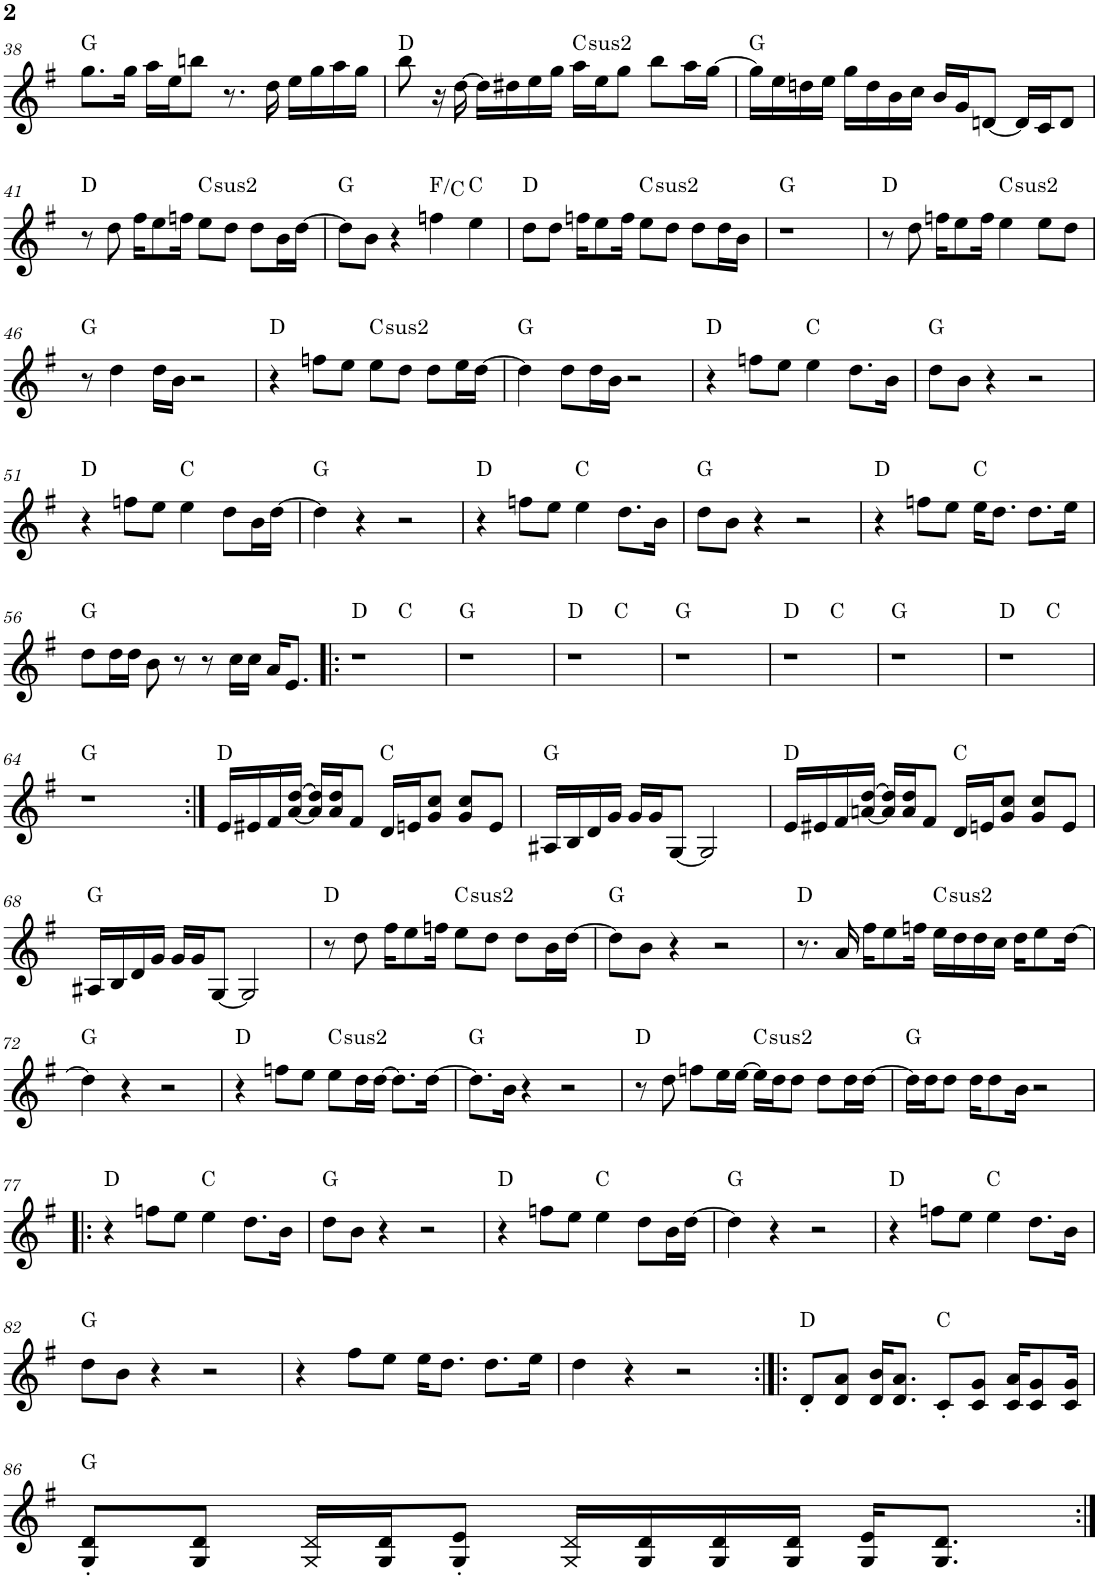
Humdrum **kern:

**kern	**harte
*part1	*part1
*staff1	*
*I"P1	*
!!LO:PB:g=z
*clefG2	*
*k[f#]	*
*G:	*
*M4/4	*
=38	=38
8.gg\L	G:maj
16gg\Jk	.
16aa\LL	.
16ee\J	.
8bbn\J	.
8.r	.
16dd\	.
16ee\LL	.
16gg\	.
16aa\	.
16gg\JJ	.
=39	=39
8bb\	D:maj
16r	.
[>16dd\	.
16dd\LL]	.
16dd#X\	.
16ee\	.
16gg\JJ	.
!	!LO:H:kt=2
16aa\LL	C:(1,2,5)
16ee\J	.
8gg\J	.
8bb\L	.
16aa\L	.
[>16gg\JJ	.
=40	=40
16gg\LL]	G:maj
16ee\	.
16ddn\	.
16ee\JJ	.
16gg\LL	.
16dd\	.
16b\	.
16cc\JJ	.
16b/LL	.
16g/J	.
[<8dn/J	.
16d/LL]	.
16c/J	.
8d/J	.
!!LO:LB:g=z
=41	=41
8r	D:maj
8dd\	.
16ff#\KL	.
8ee\	.
16ffn\Jk	.
!	!LO:H:kt=2
8ee\L	C:(1,2,5)
8dd\J	.
8dd\L	.
16b\L	.
[>16dd\JJ	.
=42	=42
8dd\L]	G:maj
8b\J	.
4r	.
4ffn\	F:maj/5
4ee\	C:maj
=43	=43
8dd\L	D:maj
8dd\J	.
16ffn\KL	.
8ee\	.
16ff\Jk	.
!	!LO:H:kt=2
8ee\L	C:(1,2,5)
8dd\J	.
8dd\L	.
16dd\L	.
16b\JJ	.
=44	=44
1r	G:maj
=45	=45
8r	D:maj
8dd\	.
16ffn\KL	.
8ee\	.
16ff\Jk	.
!	!LO:H:kt=2
4ee\	C:(1,2,5)
8ee\L	.
8dd\J	.
!!LO:LB:g=z
=46	=46
8r	G:maj
4dd\	.
16dd\LL	.
16b\JJ	.
2r	.
=47	=47
4r	D:maj
8ffn\L	.
8ee\J	.
!	!LO:H:kt=2
8ee\L	C:(1,2,5)
8dd\J	.
8dd\L	.
16ee\L	.
[>16dd\JJ	.
=48	=48
4dd\]	G:maj
8dd\L	.
16dd\L	.
16b\JJ	.
2r	.
=49	=49
4r	D:maj
8ffn\L	.
8ee\J	.
4ee\	C:maj
8.dd\L	.
16b\Jk	.
=50	=50
8dd\L	G:maj
8b\J	.
4r	.
2r	.
!!LO:LB:g=z
=51	=51
4r	D:maj
8ffn\L	.
8ee\J	.
4ee\	C:maj
8dd\L	.
16b\L	.
[>16dd\JJ	.
=52	=52
4dd\]	G:maj
4r	.
2r	.
=53	=53
4r	D:maj
8ffn\L	.
8ee\J	.
4ee\	C:maj
8.dd\L	.
16b\Jk	.
=54	=54
8dd\L	G:maj
8b\J	.
4r	.
2r	.
=55	=55
4r	D:maj
8ffn\L	.
8ee\J	.
16ee\KL	C:maj
8.dd\J	.
8.dd\L	.
16ee\Jk	.
!!LO:LB:g=z
=56	=56
8dd\L	G:maj
16dd\L	.
16dd\JJ	.
8b\	.
8r	.
8r	.
16cc\LL	.
16cc\JJ	.
16a/KL	.
8.e/J	.
=57!|:	=57!|:
*^	*
1r	2ryy	D:maj
.	2ryy	C:maj
*v	*v	*
=58	=58
1r	G:maj
=59	=59
*^	*
1r	2ryy	D:maj
.	2ryy	C:maj
*v	*v	*
=60	=60
1r	G:maj
=61	=61
*^	*
1r	2ryy	D:maj
.	2ryy	C:maj
*v	*v	*
=62	=62
1r	G:maj
=63	=63
*^	*
1r	2ryy	D:maj
.	2ryy	C:maj
*v	*v	*
!!LO:LB:g=z
=64	=64
1r	G:maj
=65:|!	=65:|!
16e/LL	D:maj
16e#X/	.
16f#/	.
[<16a/ [>16dd/JJ	.
16a/] 16dd/]LL	.
16a/ 16dd/J	.
8f#/J	.
16d/LL	C:maj
16en/J	.
8g/ 8cc/J	.
8g/ 8cc/L	.
8e/J	.
=66	=66
16A#X/LL	G:maj
16B/	.
16d/	.
16g/JJ	.
16g/LL	.
16g/J	.
[<8G/J	.
2G/]	.
=67	=67
16e/LL	D:maj
16e#X/	.
16f#/	.
[<16an/ [>16dd/JJ	.
16a/] 16dd/]LL	.
16a/ 16dd/J	.
8f#/J	.
16d/LL	C:maj
16en/J	.
8g/ 8cc/J	.
8g/ 8cc/L	.
8e/J	.
!!LO:LB:g=z
=68	=68
16A#X/LL	G:maj
16B/	.
16d/	.
16g/JJ	.
16g/LL	.
16g/J	.
[<8G/J	.
2G/]	.
=69	=69
8r	D:maj
8dd\	.
16ff#\KL	.
8ee\	.
16ffn\Jk	.
!	!LO:H:kt=2
8ee\L	C:(1,2,5)
8dd\J	.
8dd\L	.
16b\L	.
[>16dd\JJ	.
=70	=70
8dd\L]	G:maj
8b\J	.
4r	.
2r	.
=71	=71
8.r	D:maj
16a/	.
16ff#\KL	.
8ee\	.
16ffn\Jk	.
!	!LO:H:kt=2
16ee\LL	C:(1,2,5)
16dd\	.
16dd\	.
16cc\JJ	.
16dd\KL	.
8ee\	.
[>16dd\Jk	.
!!LO:LB:g=z
=72	=72
4dd\]	G:maj
4r	.
2r	.
=73	=73
4r	D:maj
8ffn\L	.
8ee\J	.
!	!LO:H:kt=2
8ee\L	C:(1,2,5)
16dd\L	.
[>16dd\JJ	.
8.dd\L]	.
[>16dd\Jk	.
=74	=74
8.dd\L]	G:maj
16b\Jk	.
4r	.
2r	.
=75	=75
8r	D:maj
8dd\	.
8ffn\L	.
16ee\L	.
[>16ee\JJ	.
!	!LO:H:kt=2
16ee\LL]	C:(1,2,5)
16dd\J	.
8dd\J	.
8dd\L	.
16dd\L	.
[>16dd\JJ	.
=76	=76
16dd\LL]	G:maj
16dd\J	.
8dd\J	.
16dd\KL	.
8dd\	.
16b\Jk	.
2r	.
!!LO:LB:g=z
=77!|:	=77!|:
4r	D:maj
8ffn\L	.
8ee\J	.
4ee\	C:maj
8.dd\L	.
16b\Jk	.
=78	=78
8dd\L	G:maj
8b\J	.
4r	.
2r	.
=79	=79
4r	D:maj
8ffn\L	.
8ee\J	.
4ee\	C:maj
8dd\L	.
16b\L	.
[>16dd\JJ	.
=80	=80
4dd\]	G:maj
4r	.
2r	.
=81	=81
4r	D:maj
8ffn\L	.
8ee\J	.
4ee\	C:maj
8.dd\L	.
16b\Jk	.
!!LO:LB:g=z
=82	=82
8dd\L	G:maj
8b\J	.
4r	.
2r	.
=83	=83
4r	.
8ff#\L	.
8ee\J	.
16ee\KL	.
8.dd\J	.
8.dd\L	.
16ee\Jk	.
=84	=84
4dd\	.
4r	.
2r	.
=85:|!|:	=85:|!|:
8d'/L	D:maj
8d/ 8a/J	.
16d/ 16b/KL	.
8.d/ 8.a/J	.
8c'/L	C:maj
8c/ 8g/J	.
16c/ 16a/KL	.
8c/ 8g/	.
16c/ 16g/Jk	.
!!LO:LB:g=z
=86	=86
8G/' 8d/'L	G:maj
8G/ 8d/J	.
16G/ 16d/LL	.
16G/ 16d/J	.
8G/' 8e/'J	.
16G/ 16d/LL	.
16G/ 16d/	.
16G/ 16d/	.
16G/ 16d/JJ	.
16G/ 16e/KL	.
8.G/ 8.d/J	.
=:|!	=:|!
*-	*-
